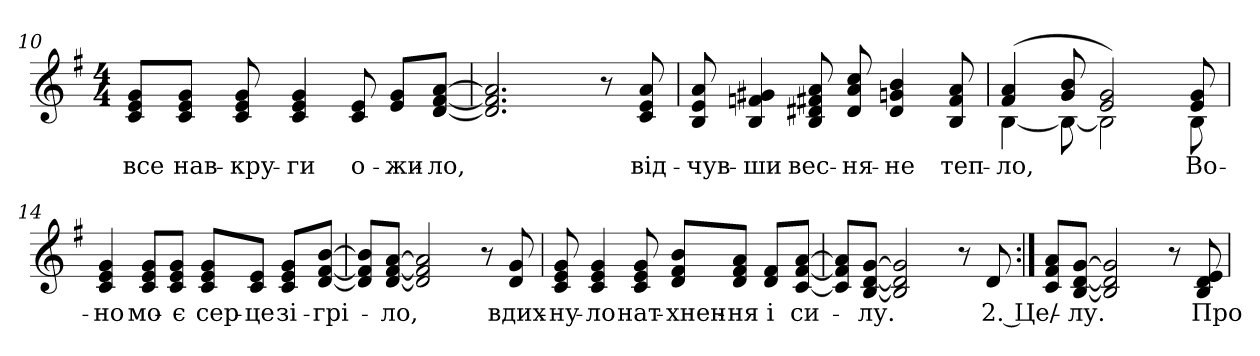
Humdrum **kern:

**kern	**text
*part1	*part1
*staff1	*staff1
*clefG2	*
*k[f#]	*
*G:	*
*M4/4	*
=10	=10
!	!LO:LY:b:color=#000000
8ci/ 8ei/ 8gi/L	все
!	!LO:LY:b:color=#000000
8ci/ 8ei/ 8gi/J	нав-
!	!LO:LY:b:color=#000000
8ci/ 8ei 8gi	-кру-
!	!LO:LY:b:color=#000000
4ci/ 4ei 4gi	-ги
!	!LO:LY:b:color=#000000
8ci/ 8ei	о-
!	!LO:LY:b:color=#000000
8ei/ 8gi/L	-жи-
!	!LO:LY:b:color=#000000
[<8di/ [<8f#i/ [>8ai/J	-ло,
=11	=11
2.di/] 2.f#i] 2.ai]	.
8r	.
!	!LO:LY:b:color=#000000
8ci/ 8ei 8ai	від-
=12	=12
!	!LO:LY:b:color=#000000
8Bi/ 8ei 8ai	-чув-
!	!LO:LY:b:color=#000000
4Bi/ 4fni 4g#Xi	-ши
!	!LO:LY:b:color=#000000
8Bi/ 8d#Xi 8f#Xi 8ai	вес-
!	!LO:LY:b:color=#000000
8d#i/ 8ai 8cci	-ня-
!	!LO:LY:b:color=#000000
4d#i/ 4gni 4bi	-не
!	!LO:LY:b:color=#000000
8Bi/ 8f#i 8ai	теп-
!!LO:LB:g=z
=13	=13
!	!LO:LY:b:color=#000000
*^	*
(4f#i/ 4ai	[<4Bi\	-ло,
8gi/ 8bi	8Bi\_<	.
2ei/ 2gi)	2Bi\]	.
!	!	!LO:LY:b:color=#000000
8ei/ 8gi	8Bi\	Во-
*v	*v	*
=14	=14
*^	*
!	!	!LO:LY:b:color=#000000
*v	*v	*
4ci/ 4ei 4gi	-но
!	!LO:LY:b:color=#000000
8ci/ 8ei/ 8gi/L	мо-
!	!LO:LY:b:color=#000000
8ci/ 8ei/ 8gi/J	-є
!	!LO:LY:b:color=#000000
8ci/ 8ei/ 8gi/L	сер-
!	!LO:LY:b:color=#000000
8ci/ 8ei/J	-це
!	!LO:LY:b:color=#000000
8ci/ 8ei/ 8gi/L	зі-
!	!LO:LY:b:color=#000000
[<8di/ [<8f#i/ [>8bi/J	-грі-
=15	=15
8di]/ 8f#i]/ 8bi]/L	.
!	!LO:LY:b:color=#000000
[<8di/ [<8f#i/ [>8ai/J	-ло,
2di/] 2f#i] 2ai]	.
8r	.
!	!LO:LY:b:color=#000000
8di/ 8gi	вдих-
!!LO:LB:g=z
=16	=16
!	!LO:LY:b:color=#000000
8ci/ 8ei 8gi	-ну-
!	!LO:LY:b:color=#000000
4ci/ 4ei 4gi	-ло
!	!LO:LY:b:color=#000000
8ci/ 8ei 8gi	нат-
!	!LO:LY:b:color=#000000
8di/ 8f#i/ 8bi/L	-хнен-
!	!LO:LY:b:color=#000000
8di/ 8f#i/ 8ai/J	-ня
!	!LO:LY:b:color=#000000
8di/ 8f#i/L	і
!	!LO:LY:b:color=#000000
[<8ci/ [<8f#i/ [>8ai/J	си-
=17	=17
8ci]/ 8f#i]/ 8ai]/L	.
!	!LO:LY:b:color=#000000
[<8Bi/ [<8di/ [>8gi/J	-лу.
2Bi/] 2di] 2gi]	.
8r	.
!	!LO:LY:b:color=#000000
8di/	2. Це/-
=18:|!	=18:|!
8ci/ 8f#i/ 8ai/L	.
!	!LO:LY:b:color=#000000
[<8Bi/ [<8di/ [>8gi/J	-лу.
2Bi/] 2di] 2gi]	.
8r	.
!	!LO:LY:b:color=#000000
8Bi/ 8di 8ei	Про-
=	=
*-	*-
